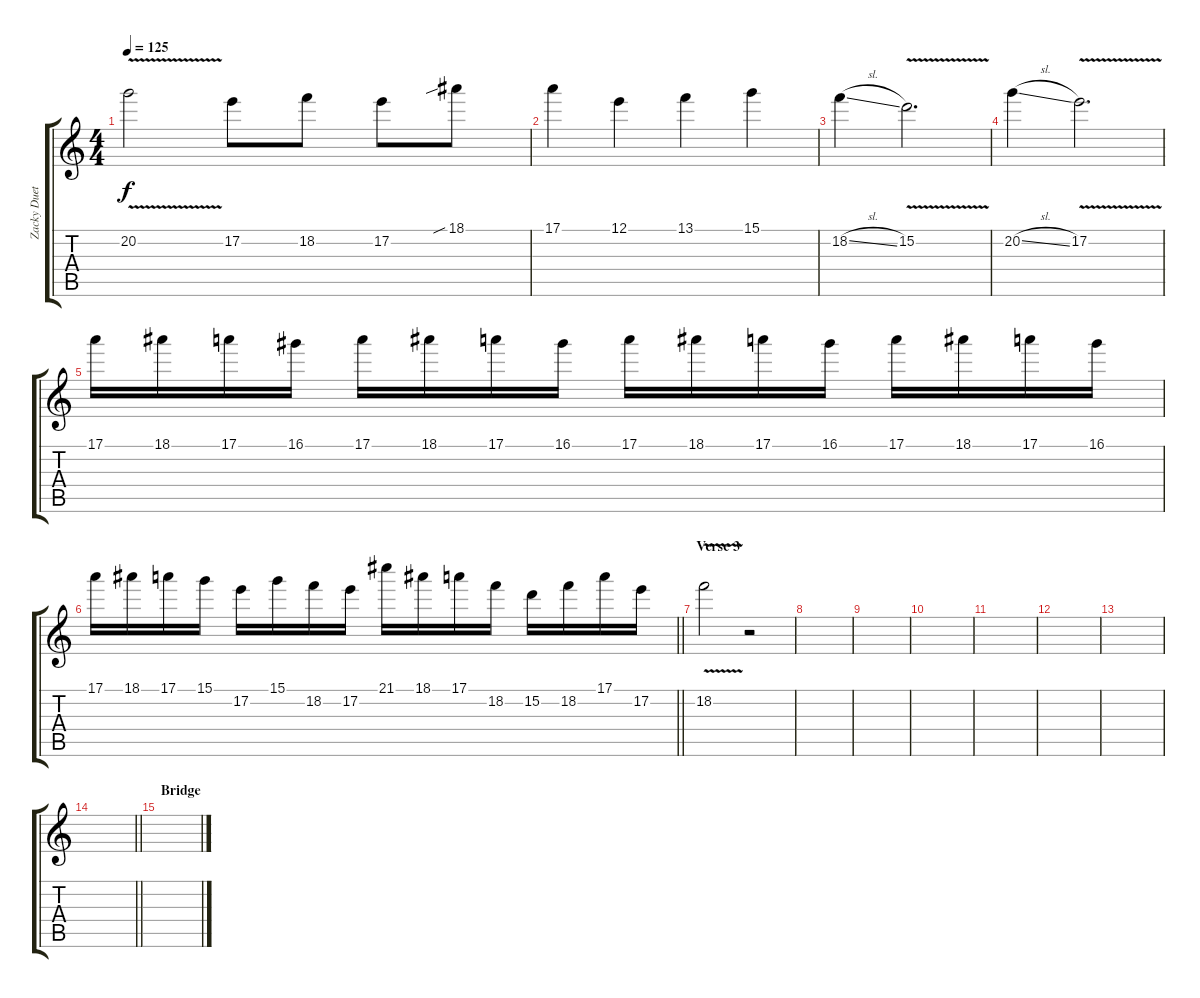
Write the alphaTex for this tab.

\track ("Zacky Duet" "Zacky Duet") {instrument distortionguitar}
\staff {score tabs}
\tuning (E4 B3 G3 D3 A2 D2) {hide}
\ts (4 4)
\tempo 125
\clef g2
\ks c
20.2{v}.2{dy f} 17.2.8 18.2.8 17.2.8 18.1{sib}.8 |
17.1.4 12.1.4 13.1.4 15.1.4 |
18.2{sl}.4 15.2{v}.2{d} |
20.2{sl}.4 17.2{v}.2{d} |
17.1.16 18.1.16 17.1.16 16.1.16 17.1.16 18.1.16 17.1.16 16.1.16 17.1.16 18.1.16 17.1.16 16.1.16 17.1.16 18.1.16 17.1.16 16.1.16 |
\barLineRight lightlight
17.1.16 18.1.16 17.1.16 15.1.16 17.2.16 15.1.16 18.2.16 17.2.16 21.1.16 18.1.16 17.1.16 18.2.16 15.2.16 18.2.16 17.1.16 17.2.16 |
\section ("" "Verse 3")
18.2{v}.2 r.2 |
|
|
|
|
|
|
\barLineRight lightlight
|
\section ("" "Bridge")
